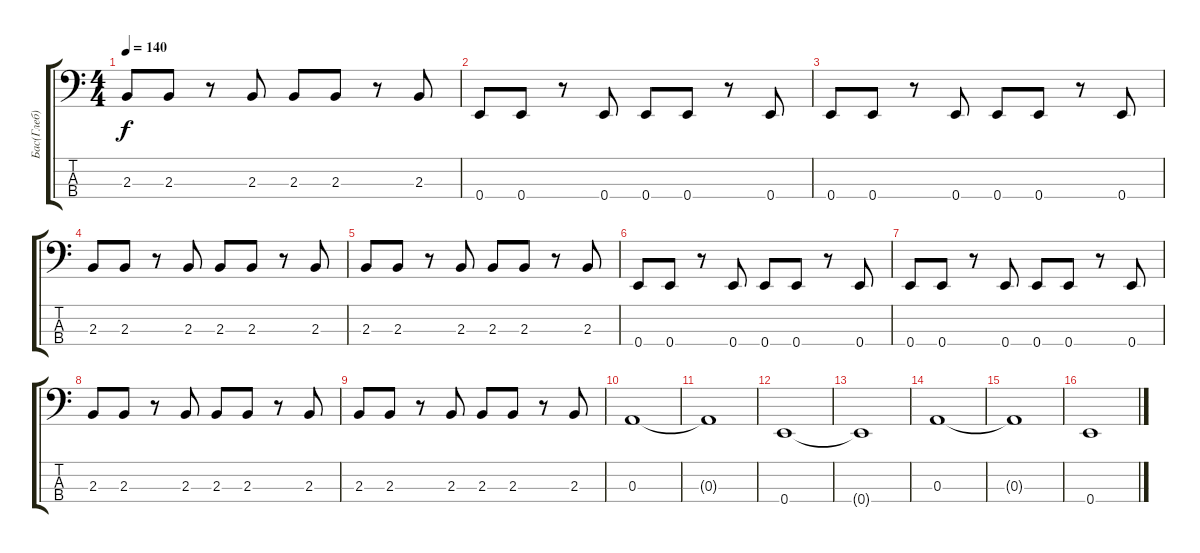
\track ("Бас(Глеб)" "Бас(Глеб)") {instrument electricbasspick}
\staff {score tabs}
\tuning (G2 D2 A1 E1) {hide}
\ts (4 4)
\tempo 140
\clef f4
\ks c
2.3.8{dy f} 2.3.8 r.8 2.3.8 2.3.8 2.3.8 r.8 2.3.8 |
0.4.8 0.4.8 r.8 0.4.8 0.4.8 0.4.8 r.8 0.4.8 |
0.4.8 0.4.8 r.8 0.4.8 0.4.8 0.4.8 r.8 0.4.8 |
2.3.8 2.3.8 r.8 2.3.8 2.3.8 2.3.8 r.8 2.3.8 |
2.3.8 2.3.8 r.8 2.3.8 2.3.8 2.3.8 r.8 2.3.8 |
0.4.8 0.4.8 r.8 0.4.8 0.4.8 0.4.8 r.8 0.4.8 |
0.4.8 0.4.8 r.8 0.4.8 0.4.8 0.4.8 r.8 0.4.8 |
2.3.8 2.3.8 r.8 2.3.8 2.3.8 2.3.8 r.8 2.3.8 |
2.3.8 2.3.8 r.8 2.3.8 2.3.8 2.3.8 r.8 2.3.8 |
0.3.1 |
0.3{t}.1 |
0.4.1 |
0.4{t}.1 |
0.3.1 |
0.3{t}.1 |
0.4.1
